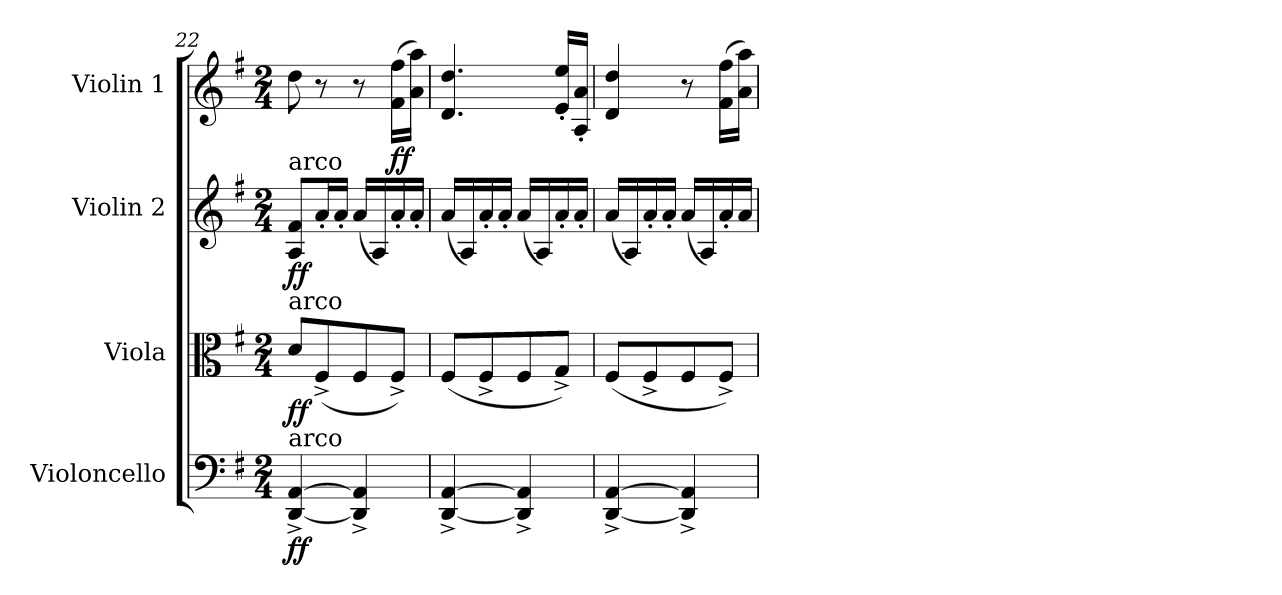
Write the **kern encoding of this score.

**kern	**dynam	**kern	**dynam	**kern	**dynam	**kern	**dynam
*part4	*part4	*part3	*part3	*part2	*part2	*part1	*part1
*staff4	*staff4	*staff3	*staff3	*staff2	*staff2	*staff1	*staff1
*I"Violoncello	*	*I"Viola	*	*I"Violin 2	*	*I"Violin 1	*
*I'Vc	*	*I'Vla	*	*I'Vln	*	*I'Vln	*
*clefF4	*	*clefC3	*	*clefG2	*	*clefG2	*
*k[f#]	*	*k[f#]	*	*k[f#]	*	*k[f#]	*
*M2/4	*	*M2/4	*	*M2/4	*	*M2/4	*
=22	=22	=22	=22	=22	=22	=22	=22
!	!	!	!	!LO:TX:a:t=arco	!	!	!
!	!	!LO:TX:a:t=arco	!	!	!	!	!
!LO:TX:a:t=arco	!	!	!	!	!	!	!
!	!LO:DY:b	!	!LO:DY:b	!	!LO:DY:b	!	!
[<4DD/^ [>4AA/^	ff	8d/L	ff	8A/ 8f#/L	ff	8dd\	.
.	.	(8F#^>/	.	16a'/L	.	8r	.
.	.	.	.	16a'/JJ	.	.	.
4DD/]^ 4AA/]^	.	8F#/	.	(16a/LL	.	8r	.
.	.	.	.	16A/)	.	.	.
!	!	!	!	!	!	!	!LO:DY:b
.	.	8F#^>/J)	.	16a'/	.	(16f#\ 16ff#\LL	ff
.	.	.	.	16a'/JJ	.	16a\ 16aa\JJ)	.
=23	=23	=23	=23	=23	=23	=23	=23
[<4DD/^ [>4AA/^	.	(8F#/L	.	(16a/LL	.	4.d/ 4.dd/	.
.	.	.	.	16A/)	.	.	.
.	.	8F#^>/	.	16a'/	.	.	.
.	.	.	.	16a'/JJ	.	.	.
4DD/]^ 4AA/]^	.	8F#/	.	(16a/LL	.	.	.
.	.	.	.	16A/)	.	.	.
.	.	8G^>/J)	.	16a'/	.	16e/' 16ee/'LL	.
.	.	.	.	16a'/JJ	.	16A/' 16a/'JJ	.
=24	=24	=24	=24	=24	=24	=24	=24
[<4DD/^ [>4AA/^	.	(8F#/L	.	(16a/LL	.	4d/ 4dd/	.
.	.	.	.	16A/)	.	.	.
.	.	8F#^>/	.	16a'/	.	.	.
.	.	.	.	16a'/JJ	.	.	.
4DD/]^ 4AA/]^	.	8F#/	.	(16a/LL	.	8r	.
.	.	.	.	16A/)	.	.	.
.	.	8F#^>/J)	.	16a'/	.	(16f#\ 16ff#\LL	.
.	.	.	.	16a/JJ	.	16a\ 16aa\JJ)	.
=	=	=	=	=	=	=	=
*-	*-	*-	*-	*-	*-	*-	*-
